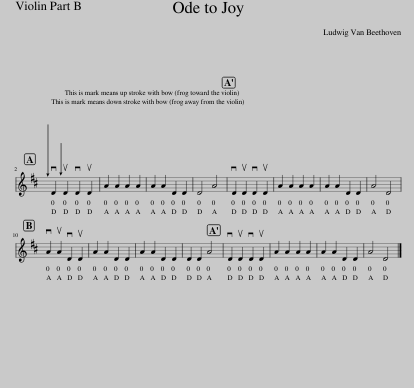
X:1
%%score 1 2
L:1/8
M:4/4
I:linebreak $
K:D
V:1 treble
V:2 perc stafflines=1
K:none
V:1
 z8 |$ !arpeggio!!^!vD2 !arpeggio!!^!uD2 !^!vD2 !^!uD2 | !^!A2 !^!A2 !^!A2 !^!A2 | !^!A2 !^!A2 !^!D2 !^!D2 | !^!D4 !^!A4 | %5
 !^!vD2 !^!uD2 !^!vD2 !^!uD2 | !^!A2 !^!A2 !^!A2 !^!A2 | !^!A2 !^!A2 !^!D2 !^!D2 | !^!A4 !^!D4 |$ !^!vA2 !^!uA2 !^!vD2 !^!uD2 | %10
 !^!A2 !^!A2 !^!D2 !^!D2 | !^!A2 !^!A2 !^!D2 !^!D2 | !^!D2 !^!D2 !^!A4 | !^!vD2 !^!uD2 !^!vD2 !^!uD2 | !^!A2 !^!A2 !^!A2 !^!A2 | %15
 !^!A2 !^!A2 !^!D2 !^!D2 | !^!A4 !^!D4 |] %17
V:2
[K:C] F2 D2 D2 D2 |$ F2 D2 D2 D2 | F2 D2 D2 D2 | F2 D2 D2 D2 | F2 D2 D2 D2 | %5
 F2 D2 D2 D2 | F2 D2 D2 D2 | F2 D2 D2 D2 | F2 D2 D2 D2 |$ F2 D2 D2 D2 | %10
 F2 D2 D2 D2 | F2 D2 D2 D2 | F2 D2 D2 D2 | F2 D2 D2 D2 | F2 D2 D2 D2 | %15
 F2 D2 D2 D2 | F2 D2 D2 D2 |] %17
